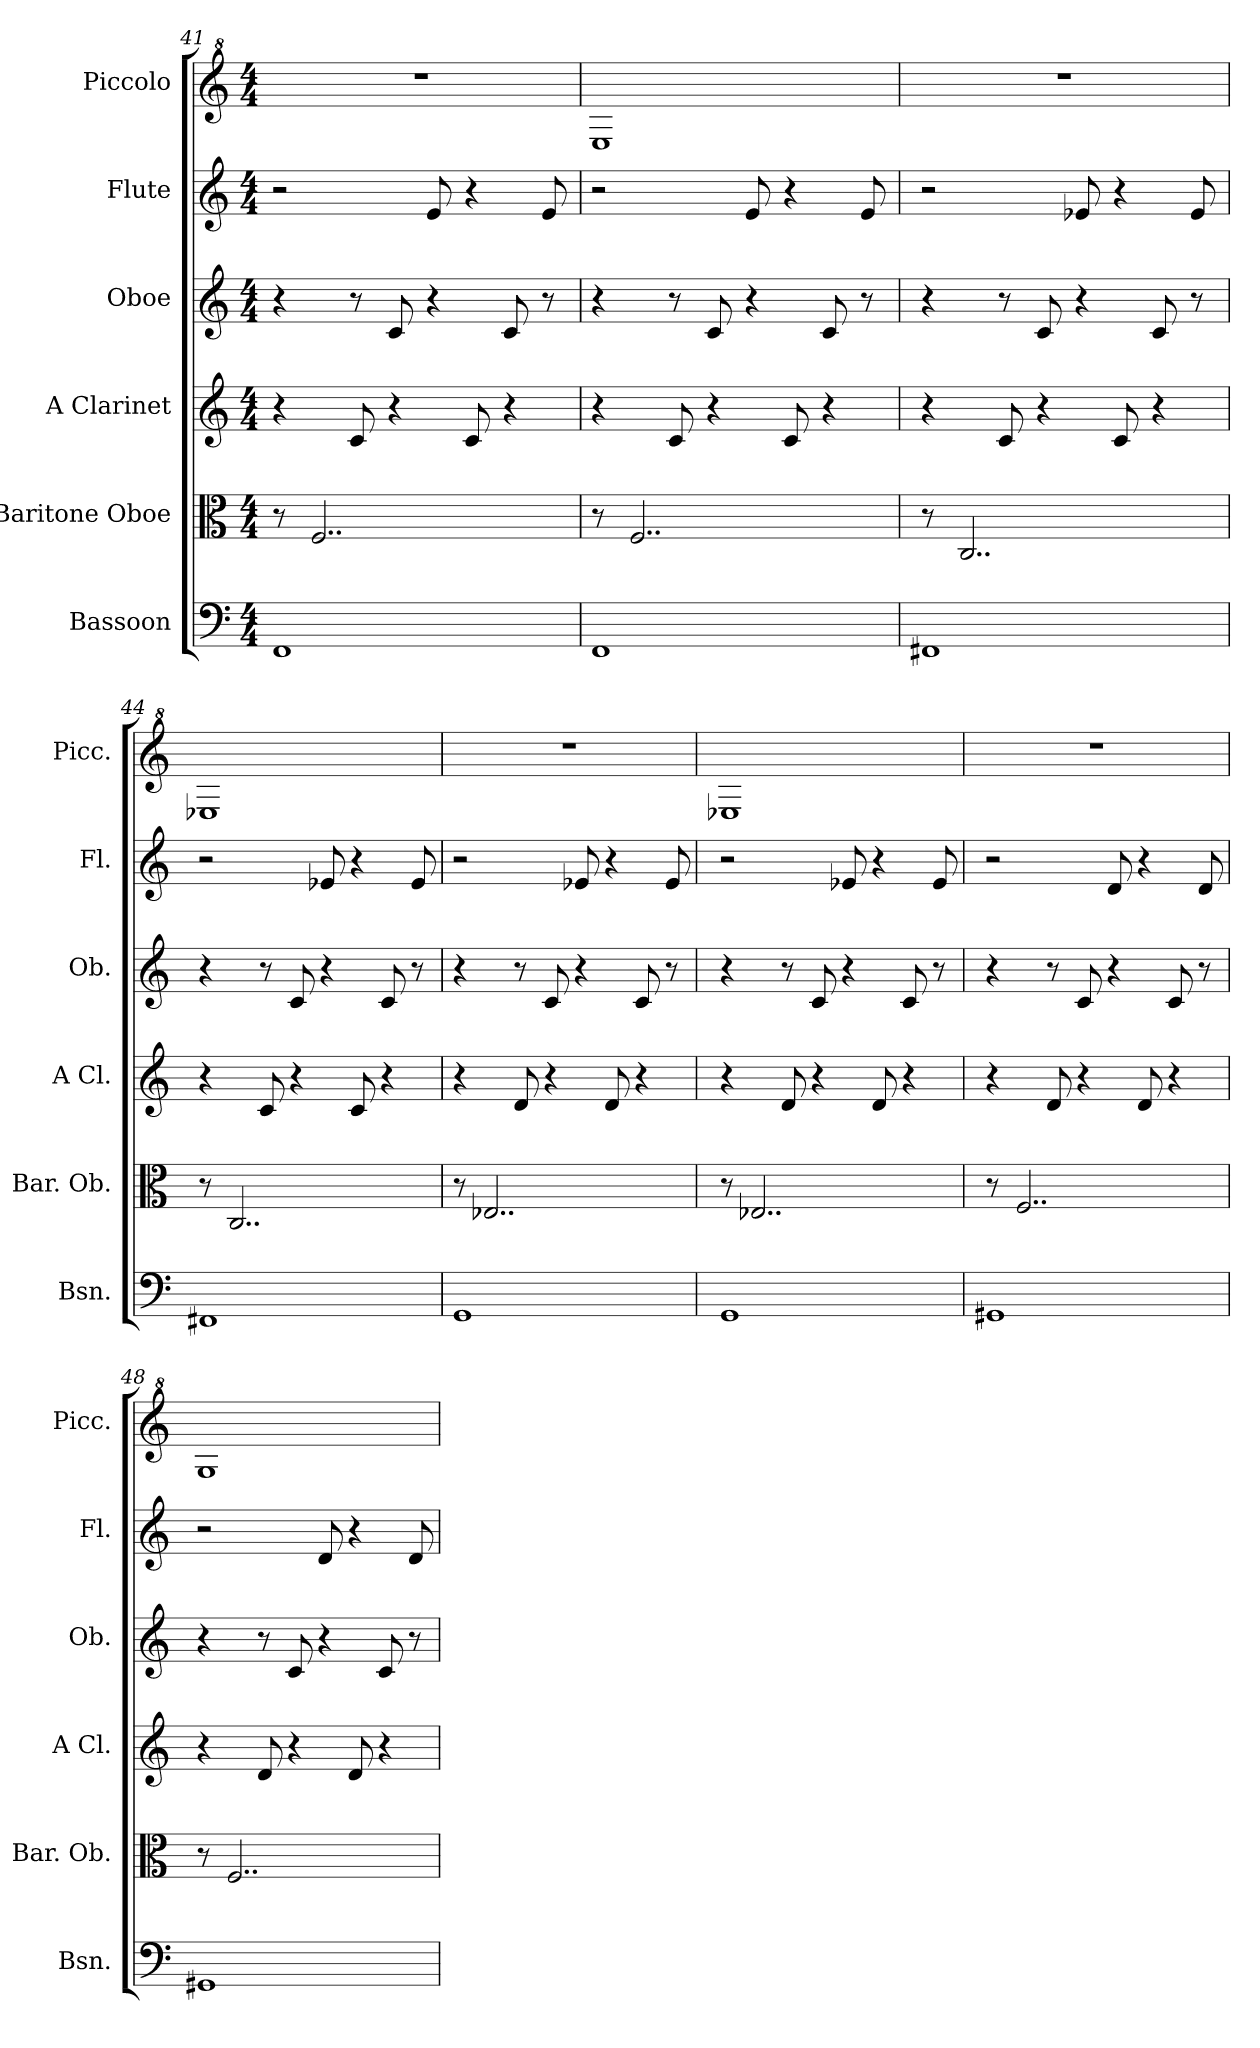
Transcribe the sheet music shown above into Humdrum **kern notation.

**kern	**kern	**kern	**kern	**kern	**kern
*part6	*part5	*part4	*part3	*part2	*part1
*staff6	*staff5	*staff4	*staff3	*staff2	*staff1
*I"Bassoon	*I"Baritone Oboe	*I"A Clarinet	*I"Oboe	*I"Flute	*I"Piccolo
*I'Bsn.	*I'Bar. Ob.	*I'A Cl.	*I'Ob.	*I'Fl.	*I'Picc.
*clefF4	*clefC3	*clefG2	*clefG2	*clefG2	*clefG^2
*	*	*ITrd2c3	*	*	*ITrd-7c-12
*k[]	*k[]	*k[f#c#g#]	*k[]	*k[]	*k[]
*M4/4	*M4/4	*M4/4	*M4/4	*M4/4	*M4/4
=41	=41	=41	=41	=41	=41
1FF	8r	4r	4r	2r	1r
.	2..F/	.	.	.	.
.	.	8A/	8r	.	.
.	.	4r	8c/	.	.
.	.	.	4r	8e/	.
.	.	8A/	.	4r	.
.	.	4r	8c/	.	.
.	.	.	8r	8e/	.
=42	=42	=42	=42	=42	=42
1FF	8r	4r	4r	2r	1ee
.	2..F/	.	.	.	.
.	.	8A/	8r	.	.
.	.	4r	8c/	.	.
.	.	.	4r	8e/	.
.	.	8A/	.	4r	.
.	.	4r	8c/	.	.
.	.	.	8r	8e/	.
!!LO:PB:g=z
=43	=43	=43	=43	=43	=43
1FF#X	8r	4r	4r	2r	1r
.	2..C/	.	.	.	.
.	.	8A/	8r	.	.
.	.	4r	8c/	.	.
.	.	.	4r	8e-X/	.
.	.	8A/	.	4r	.
.	.	4r	8c/	.	.
.	.	.	8r	8e-/	.
=44	=44	=44	=44	=44	=44
1FF#X	8r	4r	4r	2r	1ee-X
.	2..C/	.	.	.	.
.	.	8A/	8r	.	.
.	.	4r	8c/	.	.
.	.	.	4r	8e-X/	.
.	.	8A/	.	4r	.
.	.	4r	8c/	.	.
.	.	.	8r	8e-/	.
=45	=45	=45	=45	=45	=45
1GG	8r	4r	4r	2r	1r
.	2..E-X/	.	.	.	.
.	.	8B/	8r	.	.
.	.	4r	8c/	.	.
.	.	.	4r	8e-X/	.
.	.	8B/	.	4r	.
.	.	4r	8c/	.	.
.	.	.	8r	8e-/	.
!!LO:LB:g=z
=46	=46	=46	=46	=46	=46
1GG	8r	4r	4r	2r	1ee-X
.	2..E-X/	.	.	.	.
.	.	8B/	8r	.	.
.	.	4r	8c/	.	.
.	.	.	4r	8e-X/	.
.	.	8B/	.	4r	.
.	.	4r	8c/	.	.
.	.	.	8r	8e-/	.
=47	=47	=47	=47	=47	=47
1GG#X	8r	4r	4r	2r	1r
.	2..F/	.	.	.	.
.	.	8B/	8r	.	.
.	.	4r	8c/	.	.
.	.	.	4r	8d/	.
.	.	8B/	.	4r	.
.	.	4r	8c/	.	.
.	.	.	8r	8d/	.
=48	=48	=48	=48	=48	=48
1GG#X	8r	4r	4r	2r	1gg
.	2..F/	.	.	.	.
.	.	8B/	8r	.	.
.	.	4r	8c/	.	.
.	.	.	4r	8d/	.
.	.	8B/	.	4r	.
.	.	4r	8c/	.	.
.	.	.	8r	8d/	.
=	=	=	=	=	=
*-	*-	*-	*-	*-	*-
